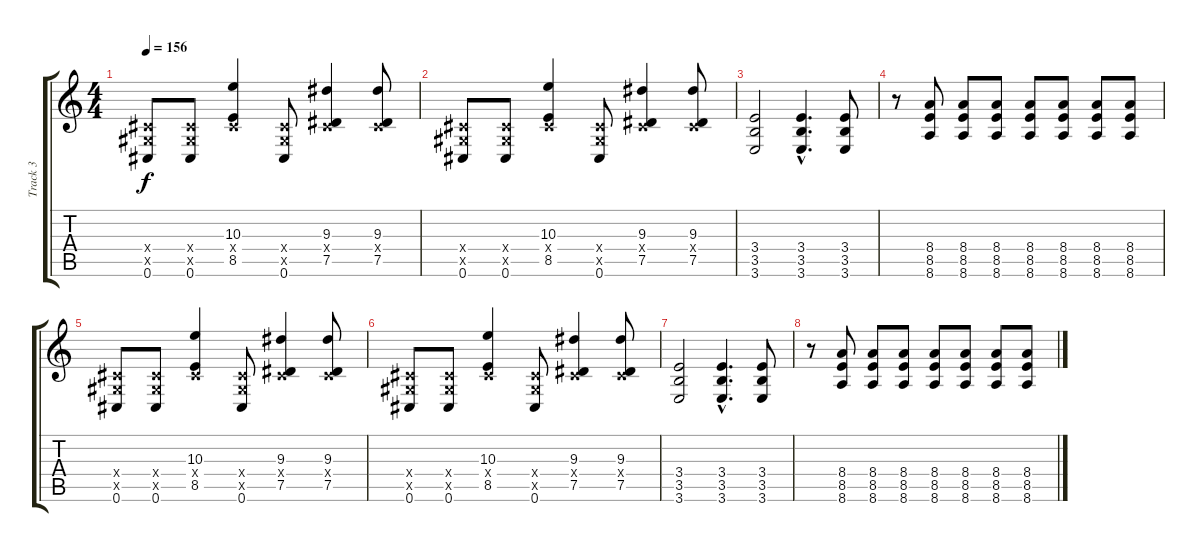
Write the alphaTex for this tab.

\track ("Track 3" "Track 3") {instrument distortionguitar}
\staff {score tabs}
\tuning (Eb4 Bb3 Gb3 Db3 Ab2 Db2) {hide}
\ts (4 4)
\tempo 156
\clef g2
\ks c
(0.4{x} 0.5{x} 0.6).8{dy f} (0.4{x} 0.5{x} 0.6).8 (10.3 0.4{x} 8.5).4 (0.4{x} 0.5{x} 0.6).8 (9.3 0.4{x} 7.5).4 (9.3 0.4{x} 7.5).8 |
(0.4{x} 0.5{x} 0.6).8 (0.4{x} 0.5{x} 0.6).8 (10.3 0.4{x} 8.5).4 (0.4{x} 0.5{x} 0.6).8 (9.3 0.4{x} 7.5).4 (9.3 0.4{x} 7.5).8 |
(3.4 3.5 3.6).2 (3.4{hac} 3.5{hac} 3.6{hac}).4{d} (3.4 3.5 3.6).8 |
r.8 (8.4 8.5 8.6).8 (8.4 8.5 8.6).8 (8.4 8.5 8.6).8 (8.4 8.5 8.6).8 (8.4 8.5 8.6).8 (8.4 8.5 8.6).8 (8.4 8.5 8.6).8 |
(0.4{x} 0.5{x} 0.6).8 (0.4{x} 0.5{x} 0.6).8 (10.3 0.4{x} 8.5).4 (0.4{x} 0.5{x} 0.6).8 (9.3 0.4{x} 7.5).4 (9.3 0.4{x} 7.5).8 |
(0.4{x} 0.5{x} 0.6).8 (0.4{x} 0.5{x} 0.6).8 (10.3 0.4{x} 8.5).4 (0.4{x} 0.5{x} 0.6).8 (9.3 0.4{x} 7.5).4 (9.3 0.4{x} 7.5).8 |
(3.4 3.5 3.6).2 (3.4{hac} 3.5{hac} 3.6{hac}).4{d} (3.4 3.5 3.6).8 |
r.8 (8.4 8.5 8.6).8 (8.4 8.5 8.6).8 (8.4 8.5 8.6).8 (8.4 8.5 8.6).8 (8.4 8.5 8.6).8 (8.4 8.5 8.6).8 (8.4 8.5 8.6).8
